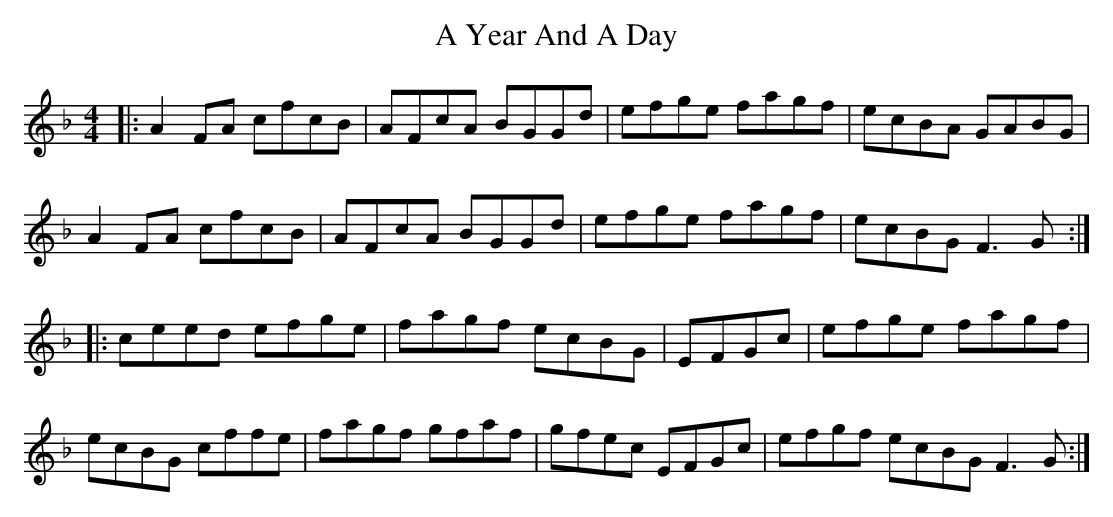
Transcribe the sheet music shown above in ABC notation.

X:1
T: A Year And A Day
M: 4/4
L: 1/8
K: Fmaj
|:A2FA cfcB|AFcA BGGd|efge fagf|ecBA GABG|
A2FA cfcB|AFcA BGGd|efge fagf|ecBG F3G:|
|:ceed efge|fagf ecBG|EFGc|efge fagf|
ecBG cffe|fagf gfaf|gfec EFGc|efgf ecBG F3G:|
